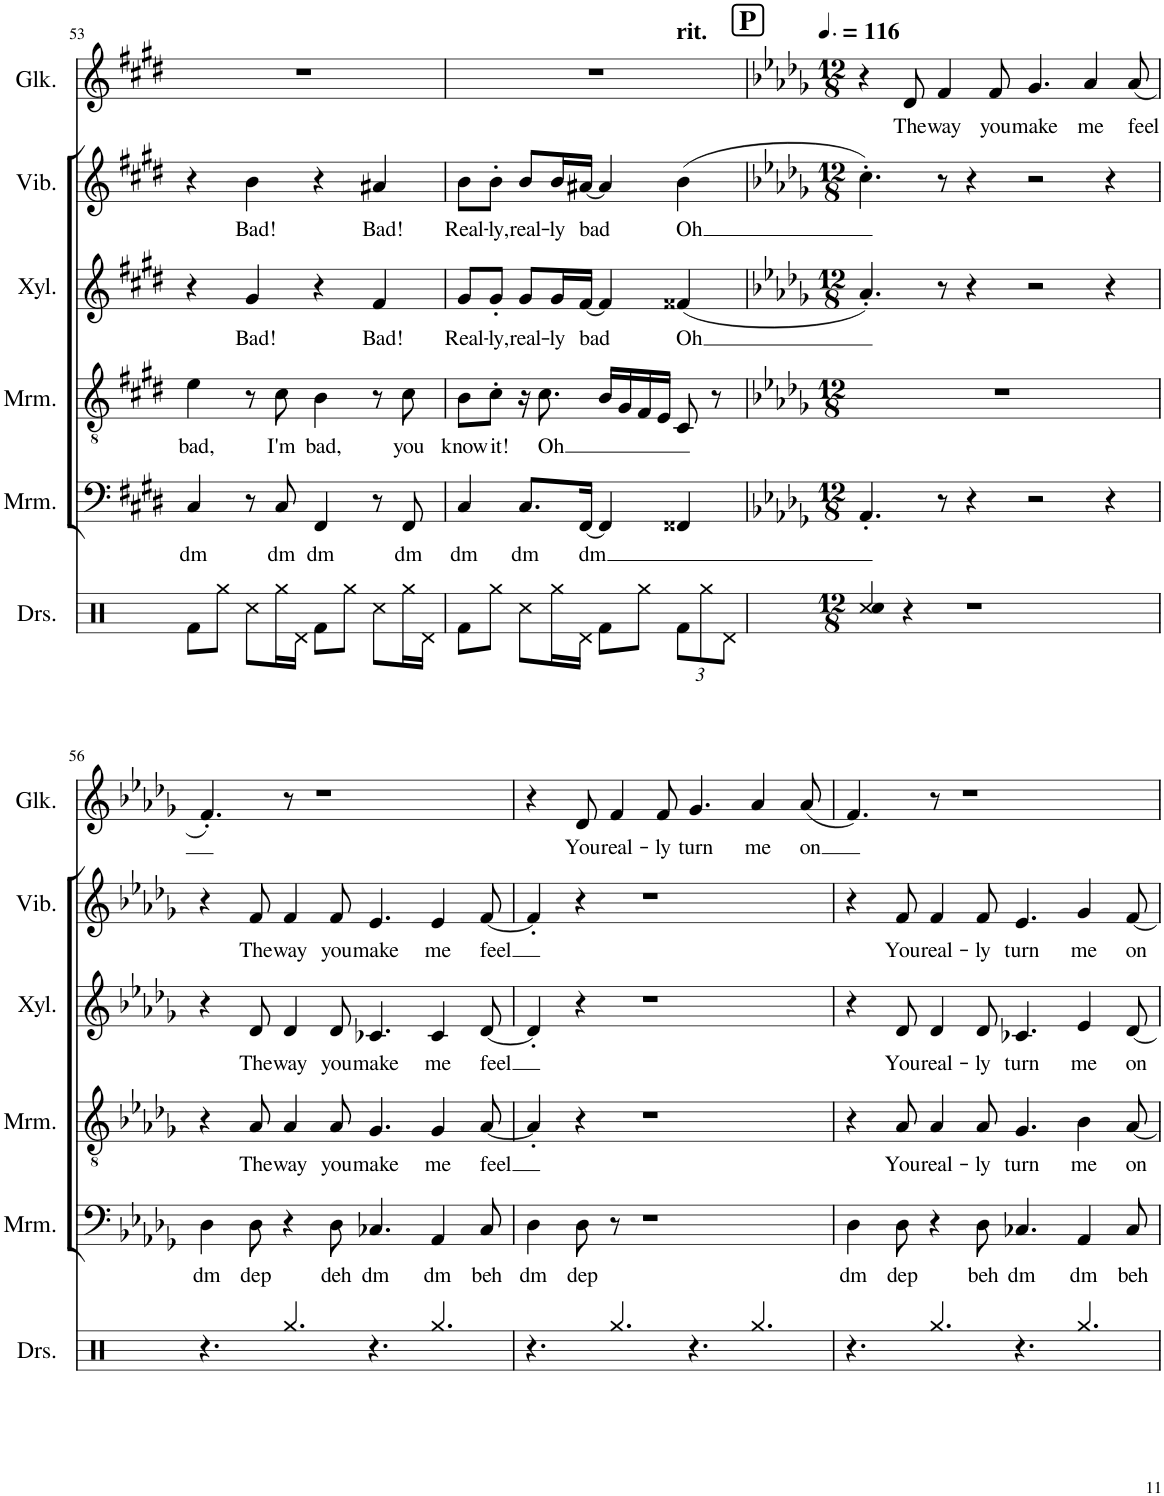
**kern	**text	**kern	**text	**kern	**text	**kern	**text	**kern	**text
*part5	*part5	*part4	*part4	*part3	*part3	*part2	*part2	*part1	*part1
*staff5	*staff5	*staff4	*staff4	*staff3	*staff3	*staff2	*staff2	*staff1	*staff1
*I"Marimba	*	*I"Marimba	*	*I"Xylophone	*	*I"Vibraphone	*	*I"Glockenspiel	*
*I'Mrm.	*	*I'Mrm.	*	*I'Xyl.	*	*I'Vib.	*	*I'Glk.	*
!!LO:PB:g=z
*clefF4	*	*clefGv2	*	*clefG2	*	*clefG2	*	*clefG2	*
*	*	*	*	*Trd-7c-12	*	*	*	*Trd-14c-24	*
*k[f#c#g#d#]	*	*k[f#c#g#d#]	*	*k[f#c#g#d#]	*	*k[f#c#g#d#]	*	*k[f#c#g#d#]	*
*M4/4	*	*M4/4	*	*M4/4	*	*M4/4	*	*M4/4	*
=53	=53	=53	=53	=53	=53	=53	=53	=53	=53
!	!LO:LY:b	!	!LO:LY:b	!	!	!	!	!	!
4C#/	dm	4e\	bad,	4r	.	4r	.	1r	.
!	!	!	!	!	!LO:LY:b	!	!LO:LY:b	!	!
8r	.	8r	.	4g#/	Bad!	4b\	Bad!	.	.
!	!LO:LY:b	!	!LO:LY:b	!	!	!	!	!	!
8C#/	dm	8c#\	I'm	.	.	.	.	.	.
!	!LO:LY:b	!	!LO:LY:b	!	!	!	!	!	!
4FF#/	dm	4B\	bad,	4r	.	4r	.	.	.
!	!	!	!	!	!LO:LY:b	!	!LO:LY:b	!	!
8r	.	8r	.	4f#/	Bad!	4a#X/	Bad!	.	.
!	!LO:LY:b	!	!LO:LY:b	!	!	!	!	!	!
8FF#/	dm	8c#\	you	.	.	.	.	.	.
=54	=54	=54	=54	=54	=54	=54	=54	=54	=54
!	!LO:LY:b	!	!LO:LY:b	!	!LO:LY:b	!	!LO:LY:b	!	!
*	*	*	*	*	*	*	*	*^	*
4C#/	dm	8B\L	know	8g#/L	Real-	8b\L	Real-	1r	2.ryy	.
!	!	!	!LO:LY:b	!	!LO:LY:b	!	!LO:LY:b	!	!	!
.	.	8c#'\J	it!	8g#'/J	-ly,	8b'\J	-ly,	.	.	.
!	!LO:LY:b	!	!	!	!LO:LY:b	!	!LO:LY:b	!	!	!
8.C#/L	dm	16r	.	8g#/L	real-	8b/L	real-	.	.	.
!	!	!	!LO:LY:b	!	!	!	!	!	!	!
.	.	8.c#\	Oh	.	.	.	.	.	.	.
!	!	!	!	!	!LO:LY:b	!	!LO:LY:b	!	!	!
.	.	.	.	16g#/L	-ly	16b/L	-ly	.	.	.
!	!LO:LY:b	!	!	!	!LO:LY:b	!	!LO:LY:b	!	!	!
[16FF#/Jk	dm	.	.	[16f#/JJ	bad	[16a#X/JJ	bad	.	.	.
4FF#/]	.	16B/LL	.	4f#/]	.	4a#/]	.	.	.	.
.	.	16G#/	.	.	.	.	.	.	.	.
.	.	16F#/	.	.	.	.	.	.	.	.
.	.	16E/JJ	.	.	.	.	.	.	.	.
!	!	!	!	!	!	!	!	!	!LO:TX:a:B:t=rit.	!
!	!	!	!	!	!LO:LY:b	!	!LO:LY:b	!	!	!
4FF##X/	.	8C#/	.	(4f##X/	Oh	(4b\	Oh	.	4ryy	.
.	.	8r	.	.	.	.	.	.	.	.
*	*	*	*	*	*	*	*	*v	*v	*
=55	=55	=55	=55	=55	=55	=55	=55	=55	=55
!!LO:REH:place=s1:a:B:cj:fs=14:t=P
*k[b-e-a-d-g-]	*	*k[b-e-a-d-g-]	*	*k[b-e-a-d-g-]	*	*k[b-e-a-d-g-]	*	*k[b-e-a-d-g-]	*
*M12/8	*	*M12/8	*	*M12/8	*	*M12/8	*	*M12/8	*
*	*	*	*	*	*	*	*	*MM174	*
4.AA-'/	.	1.r	.	4.a-'/)	.	4.cc'\)	.	4r	.
!	!	!	!	!	!	!	!	!	!LO:LY:b
.	.	.	.	.	.	.	.	8d-/	The
!	!	!	!	!	!	!	!	!	!LO:LY:b
8r	.	.	.	8r	.	8r	.	4f/	way
4r	.	.	.	4r	.	4r	.	.	.
!	!	!	!	!	!	!	!	!	!LO:LY:b
.	.	.	.	.	.	.	.	8f/	you
!	!	!	!	!	!	!	!	!	!LO:LY:b
2r	.	.	.	2r	.	2r	.	4.g-/	make
!	!	!	!	!	!	!	!	!	!LO:LY:b
.	.	.	.	.	.	.	.	4a-/	me
4r	.	.	.	4r	.	4r	.	.	.
!	!	!	!	!	!	!	!	!	!LO:LY:b
.	.	.	.	.	.	.	.	(8a-/	feel
!!LO:LB:g=z
=56	=56	=56	=56	=56	=56	=56	=56	=56	=56
!	!LO:LY:b	!	!	!	!	!	!	!	!
4D-\	dm	4r	.	4r	.	4r	.	4.f'/)	.
!	!LO:LY:b	!	!LO:LY:b	!	!LO:LY:b	!	!LO:LY:b	!	!
8D-\	dep	8A-/	The	8d-/	The	8f/	The	.	.
!	!	!	!LO:LY:b	!	!LO:LY:b	!	!LO:LY:b	!	!
4r	.	4A-/	way	4d-/	way	4f/	way	8r	.
.	.	.	.	.	.	.	.	1r	.
!	!LO:LY:b	!	!LO:LY:b	!	!LO:LY:b	!	!LO:LY:b	!	!
8D-\	deh	8A-/	you	8d-/	you	8f/	you	.	.
!	!LO:LY:b	!	!LO:LY:b	!	!LO:LY:b	!	!LO:LY:b	!	!
4.C-X/	dm	4.G-/	make	4.c-X/	make	4.e-/	make	.	.
!	!LO:LY:b	!	!LO:LY:b	!	!LO:LY:b	!	!LO:LY:b	!	!
4AA-/	dm	4G-/	me	4c-/	me	4e-/	me	.	.
!	!LO:LY:b	!	!LO:LY:b	!	!LO:LY:b	!	!LO:LY:b	!	!
8C-/	beh	[8A-/	feel	[8d-/	feel	[8f/	feel	.	.
=57	=57	=57	=57	=57	=57	=57	=57	=57	=57
!	!LO:LY:b	!	!	!	!	!	!	!	!
4D-\	dm	4A-'/]	.	4d-'/]	.	4f'/]	.	4r	.
!	!LO:LY:b	!	!	!	!	!	!	!	!LO:LY:b
8D-\	dep	4r	.	4r	.	4r	.	8d-/	You
!	!	!	!	!	!	!	!	!	!LO:LY:b
8r	.	.	.	.	.	.	.	4f/	real-
1r	.	1r	.	1r	.	1r	.	.	.
!	!	!	!	!	!	!	!	!	!LO:LY:b
.	.	.	.	.	.	.	.	8f/	-ly
!	!	!	!	!	!	!	!	!	!LO:LY:b
.	.	.	.	.	.	.	.	4.g-/	turn
!	!	!	!	!	!	!	!	!	!LO:LY:b
.	.	.	.	.	.	.	.	4a-/	me
!	!	!	!	!	!	!	!	!	!LO:LY:b
.	.	.	.	.	.	.	.	(8a-/	on
=58	=58	=58	=58	=58	=58	=58	=58	=58	=58
!	!LO:LY:b	!	!	!	!	!	!	!	!
4D-\	dm	4r	.	4r	.	4r	.	4.f/)	.
!	!LO:LY:b	!	!LO:LY:b	!	!LO:LY:b	!	!LO:LY:b	!	!
8D-\	dep	8A-/	You	8d-/	You	8f/	You	.	.
!	!	!	!LO:LY:b	!	!LO:LY:b	!	!LO:LY:b	!	!
4r	.	4A-/	real-	4d-/	real-	4f/	real-	8r	.
.	.	.	.	.	.	.	.	1r	.
!	!LO:LY:b	!	!LO:LY:b	!	!LO:LY:b	!	!LO:LY:b	!	!
8D-\	beh	8A-/	-ly	8d-/	-ly	8f/	-ly	.	.
!	!LO:LY:b	!	!LO:LY:b	!	!LO:LY:b	!	!LO:LY:b	!	!
4.C-X/	dm	4.G-/	turn	4.c-X/	turn	4.e-/	turn	.	.
!	!LO:LY:b	!	!LO:LY:b	!	!LO:LY:b	!	!LO:LY:b	!	!
4AA-/	dm	4B-\	me	4e-/	me	4g-/	me	.	.
!	!LO:LY:b	!	!LO:LY:b	!	!LO:LY:b	!	!LO:LY:b	!	!
8C-/	beh	[8A-/	on	[8d-/	on	[8f/	on	.	.
=	=	=	=	=	=	=	=	=	=
*-	*-	*-	*-	*-	*-	*-	*-	*-	*-
